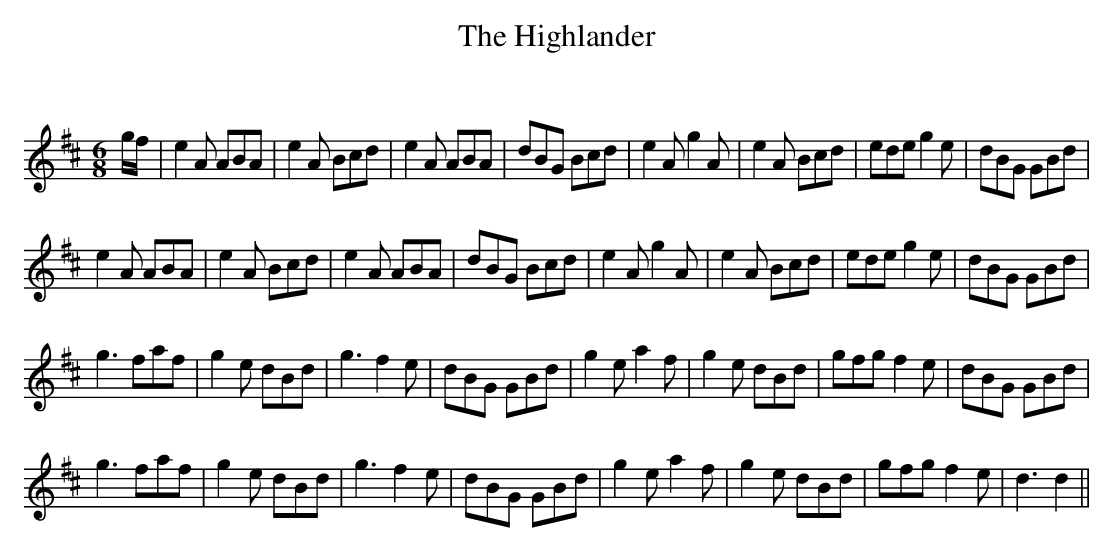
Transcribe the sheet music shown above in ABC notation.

X:1
T: The Highlander
C:
Q:180
K:D
M:6/8
L:1/16
gf|e4A2 A2B2A2|e4A2 B2c2d2|e4A2 A2B2A2|d2B2G2 B2c2d2|e4A2 g4A2|e4A2 B2c2d2|e2d2e2 g4e2|d2B2G2 G2B2d2|
e4A2 A2B2A2|e4A2 B2c2d2|e4A2 A2B2A2|d2B2G2 B2c2d2|e4A2 g4A2|e4A2 B2c2d2|e2d2e2 g4e2|d2B2G2 G2B2d2|
g6 f2a2f2|g4e2 d2B2d2|g6 f4e2|d2B2G2 G2B2d2|g4e2 a4f2|g4e2 d2B2d2|g2f2g2 f4e2|d2B2G2 G2B2d2|
g6 f2a2f2|g4e2 d2B2d2|g6 f4e2|d2B2G2 G2B2d2|g4e2 a4f2|g4e2 d2B2d2|g2f2g2 f4e2|d6d4||
